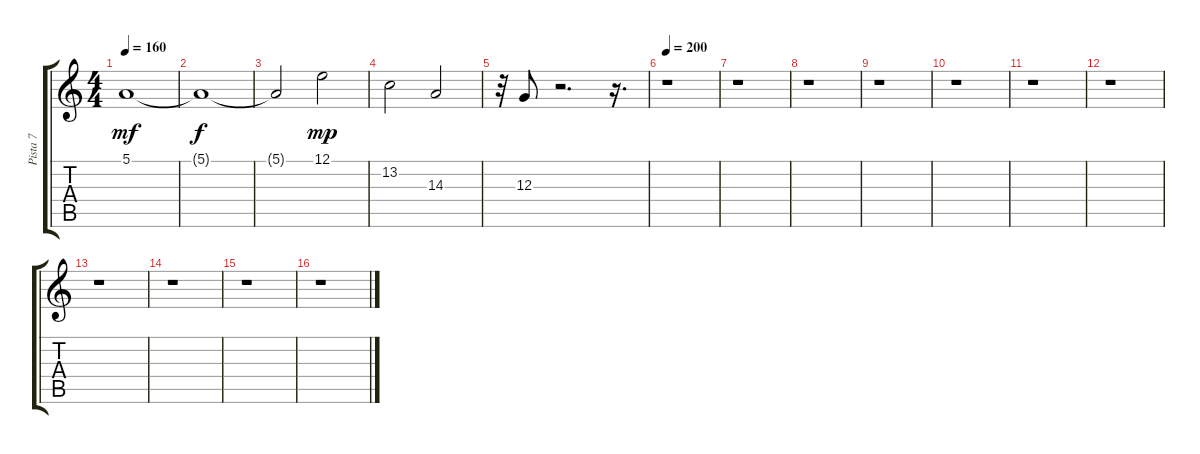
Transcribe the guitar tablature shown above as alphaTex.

\track ("Pista 7" "Pista 7") {instrument mutedtrumpet}
\staff {score tabs}
\tuning (E4 B3 G3 D3 A2 E2) {hide}
\ts (4 4)
\tempo 160
\clef g2
\ks c
5.1.1{dy mf} |
5.1{t}.1{dy f} |
5.1{t}.2 12.1.2{dy mp} |
13.2.2 14.3.2 |
r.32 12.3.8 r.2{d} r.16{d} |
\tempo 200
r.1 |
r.1 |
r.1 |
r.1 |
r.1 |
r.1 |
r.1 |
r.1 |
r.1 |
r.1 |
r.1
